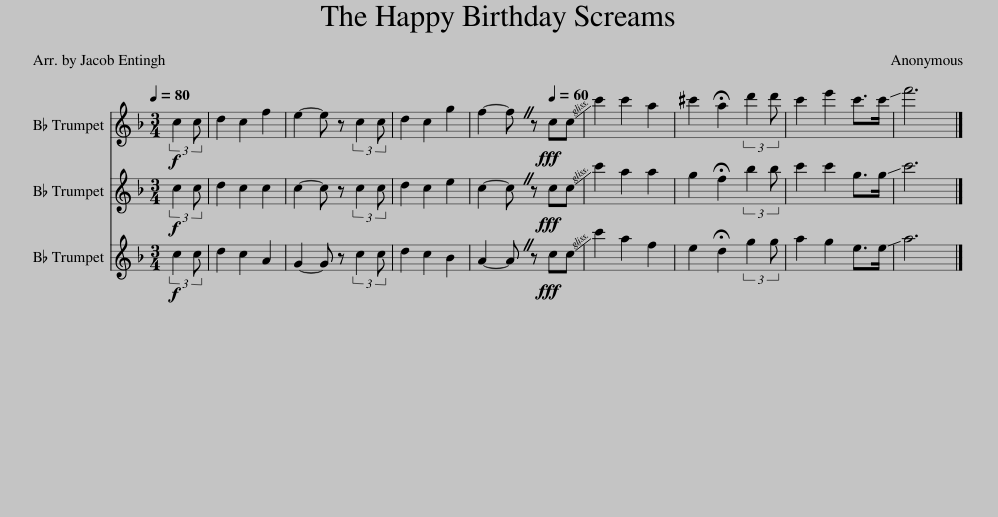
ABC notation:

X:1
%%score 1 2 3
L:1/8
Q:1/4=80
M:3/4
I:linebreak $
K:none
V:1 treble transpose=-2
V:2 treble transpose=-2
V:3 treble transpose=-2
V:1
[K:F]!f! (3:2:2c2 c | d2 c2 f2 | e2- e z (3:2:2c2 c | d2 c2 g2 | f2- f z[Q:1/4=60]!fff! c!-(!c | %5
 !-)!c'2 c'2 a2 | ^c'2 !fermata!a2 (3:2:2d'2 d' | c'2 e'2 c'>!-(!c' | !-)!f'6 |] %9
V:2
[K:F]!f! (3:2:2c2 c | d2 c2 c2 | c2- c z (3:2:2c2 c | d2 c2 e2 | c2- c z!fff! c!-(!c | %5
 !-)!c'2 a2 a2 | g2 !fermata!f2 (3:2:2b2 b | c'2 c'2 g>!-(!g | !-)!c'6 |] %9
V:3
[K:F]!f! (3:2:2c2 c | d2 c2 A2 | G2- G z (3:2:2c2 c | d2 c2 B2 | A2- A z!fff! c!-(!c | %5
 !-)!c'2 a2 f2 | e2 !fermata!d2 (3:2:2g2 g | a2 g2 e>!-(!e | !-)!a6 |] %9
